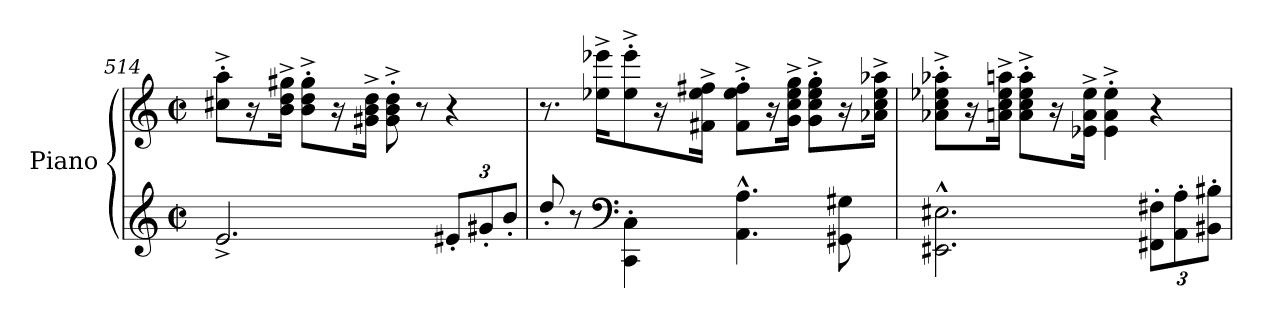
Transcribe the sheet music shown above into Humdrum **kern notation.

**kern	**kern
*part1	*part1
*staff2	*staff1
*I"Piano	*
*I'Pno	*
*clefG2	*clefG2
*k[]	*k[]
*M2/2	*M2/2
*met(c|)	*met(c|)
=514	=514
2.e^/	8cc#X\'^ 8aa\'^L
.	16r
.	16b\^ 16dd\^ 16gg#X\^Jk
.	8b\'^ 8dd\'^ 8gg#\'^L
.	16r
.	16g#X\^ 16b\^ 16dd\^Jk
.	8g#\'^ 8b\'^ 8dd\'^
.	8r
*Xbrackettup	*
12e#X'/L	4r
12g#X'/	.
12b'/J	.
=515	=515
8dd'/	8.r
8r	.
.	16ee-X\^ 16eee-X\^KL
*clefF4	*
4CC\' 4C\'	8ee-\'^ 8eee-\'^
.	16r
.	16f#X\^ 16ee-\^ 16ff#X\^Jk
4.AA\^^ 4.A\^^	8f#\'^ 8ee-\'^ 8ff#\'^L
.	16r
.	16g\^ 16cc\^ 16ee-\^ 16gg\^Jk
.	8g\'^ 8cc\'^ 8ee-\'^ 8gg\'^L
8GG#X\ 8G#X\	16r
.	16a-X\^ 16cc\^ 16ee-\^ 16aa-X\^Jk
!!LO:PB:g=z
=516	=516
2.EE#X\^^ 2.E#X\^^	8a-X\'^ 8cc\'^ 8ee-X\'^ 8aa-X\'^L
.	16r
.	16an\^ 16cc\^ 16ee-\^ 16aan\^Jk
.	8a\'^ 8cc\'^ 8ee-\'^ 8aa\'^L
.	16r
.	16e-X\^ 16a\^ 16ee-\^Jk
.	4e-\'^ 4a\'^ 4ee-\'^
12FF#X\' 12F#X\'L	4r
12AA\' 12A\'	.
12BB#X\' 12B#X\'J	.
=	=
*-	*-
